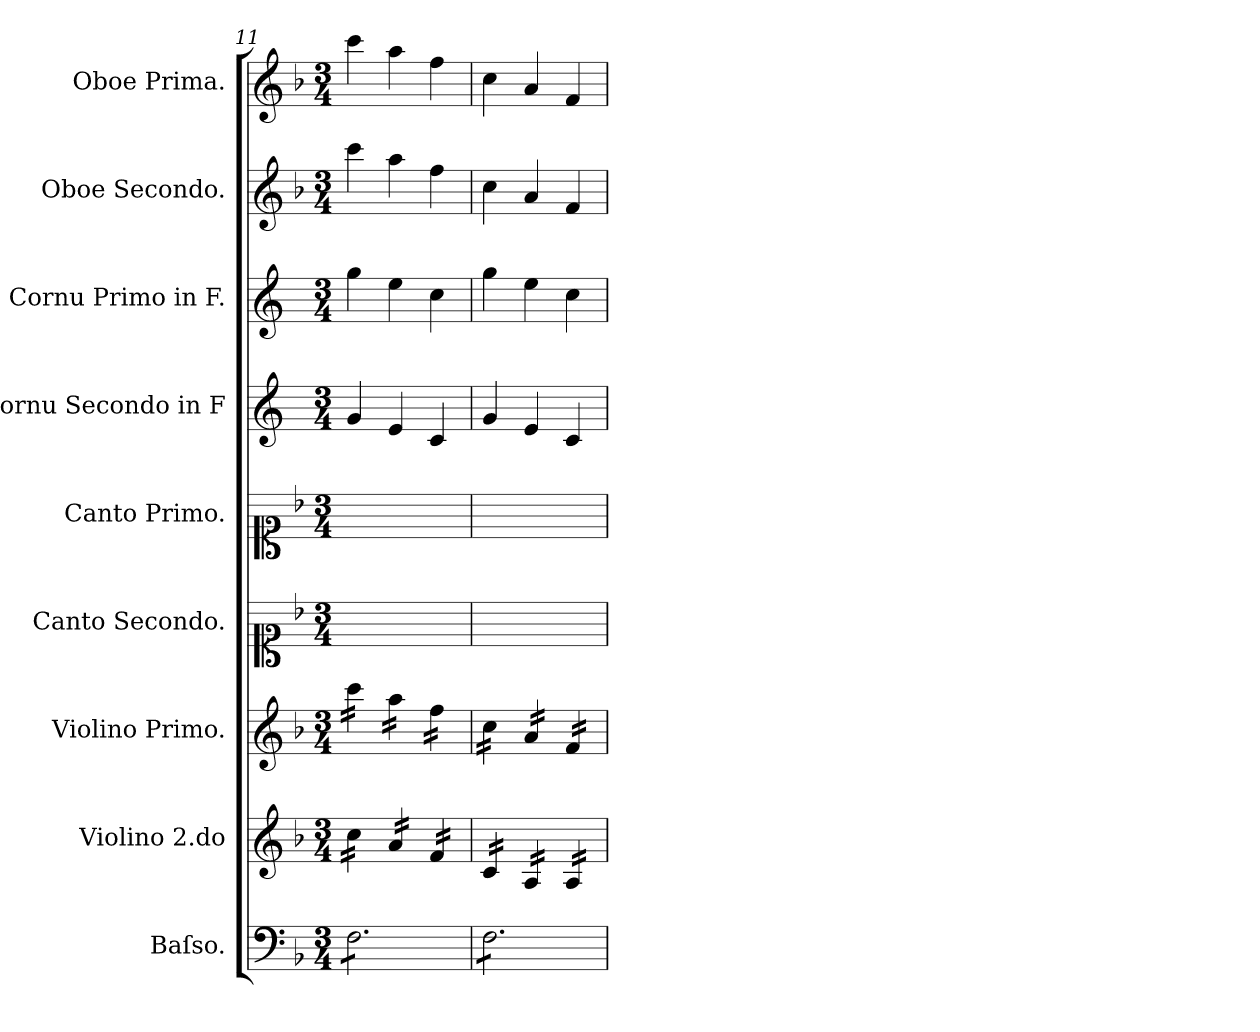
**kern	**kern	**kern	**kern	**kern	**kern	**kern	**kern	**kern
*part9	*part8	*part7	*part6	*part5	*part4	*part3	*part2	*part1
*staff9	*staff8	*staff7	*staff6	*staff5	*staff4	*staff3	*staff2	*staff1
*I"Baſso.	*I"Violino 2.do	*I"Violino Primo.	*I"Canto Secondo.	*I"Canto Primo.	*I"Cornu Secondo in F	*I"Cornu Primo in F.	*I"Oboe Secondo.	*I"Oboe Prima.
*I'B	*	*I'Vn I	*	*	*	*I'Cor I in F	*	*I'Ob I
*clefF4	*clefG2	*clefG2	*clefC1	*clefC1	*clefG2	*clefG2	*clefG2	*clefG2
*	*	*	*	*	*ITrd4c7	*ITrd4c7	*	*
*k[b-]	*k[b-]	*k[b-]	*k[b-]	*k[b-]	*k[b-]	*k[b-]	*k[b-]	*k[b-]
*F:	*F:	*F:	*F:	*F:	*	*	*F:	*F:
*M3/4	*M3/4	*M3/4	*M3/4	*M3/4	*M3/4	*M3/4	*M3/4	*M3/4
=11	=11	=11	=11	=11	=11	=11	=11	=11
*tremolo	*	*	*	*	*	*	*	*
*	*tremolo	*	*	*	*	*	*	*
*	*	*tremolo	*	*	*	*	*	*
8F\L	16cc\LL	16ccc\LL	2.ryy	2.ryy	4c/	4cc\	4ccc\	4ccc\
.	16cc\	16ccc\	.	.	.	.	.	.
8F\	16cc\	16ccc\	.	.	.	.	.	.
.	16cc\JJ	16ccc\JJ	.	.	.	.	.	.
8F\	16a/LL	16aa\LL	.	.	4A/	4a\	4aa\	4aa\
.	16a/	16aa\	.	.	.	.	.	.
8F\	16a/	16aa\	.	.	.	.	.	.
.	16a/JJ	16aa\JJ	.	.	.	.	.	.
8F\	16f/LL	16ff\LL	.	.	4F/	4f\	4ff\	4ff\
.	16f/	16ff\	.	.	.	.	.	.
8F\J	16f/	16ff\	.	.	.	.	.	.
.	16f/JJ	16ff\JJ	.	.	.	.	.	.
=12	=12	=12	=12	=12	=12	=12	=12	=12
8F\L	16c/LL	16cc\LL	2.ryy	2.ryy	4c/	4cc\	4cc\	4cc\
.	16c/	16cc\	.	.	.	.	.	.
8F\	16c/	16cc\	.	.	.	.	.	.
.	16c/JJ	16cc\JJ	.	.	.	.	.	.
8F\	16A/LL	16a/LL	.	.	4A/	4a\	4a/	4a/
.	16A/	16a/	.	.	.	.	.	.
8F\	16A/	16a/	.	.	.	.	.	.
.	16A/JJ	16a/JJ	.	.	.	.	.	.
8F\	16A/LL	16f/LL	.	.	4F/	4f\	4f/	4f/
.	16A/	16f/	.	.	.	.	.	.
8F\J	16A/	16f/	.	.	.	.	.	.
*Xtremolo	*	*	*	*	*	*	*	*
.	16A/JJ	16f/JJ	.	.	.	.	.	.
*	*	*Xtremolo	*	*	*	*	*	*
*	*Xtremolo	*	*	*	*	*	*	*
=	=	=	=	=	=	=	=	=
*-	*-	*-	*-	*-	*-	*-	*-	*-
